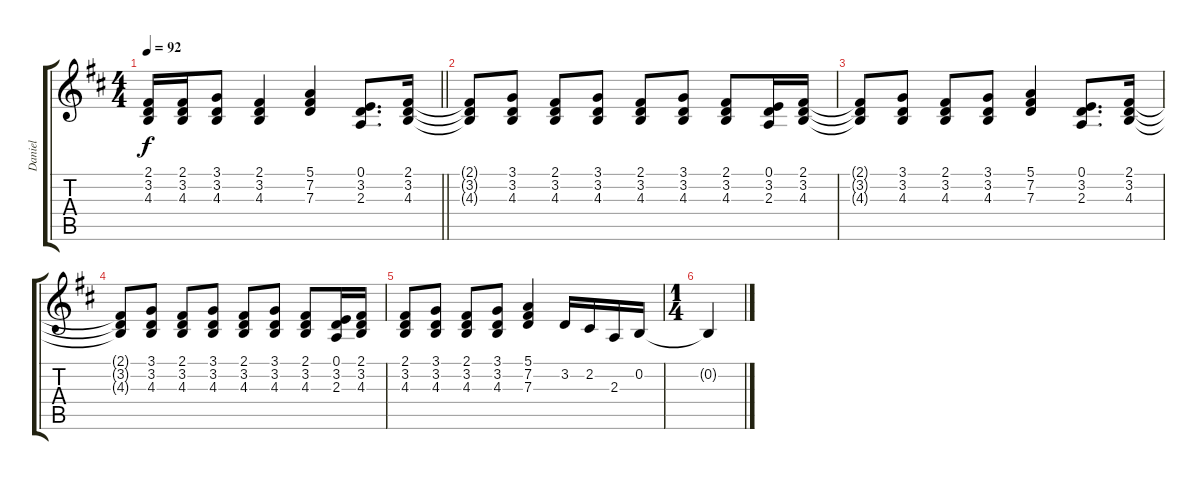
\track ("Daniel" "Daniel") {instrument lead2sawtooth}
\staff {score tabs}
\tuning (E4 B3 G3 D3 A2 E2) {hide}
\ts (4 4)
\tempo 92
\clef g2
\barLineRight lightlight
\ks bminor
(2.1{t} 3.2{t} 4.3{t}).16{dy f} (2.1 3.2 4.3).16 (3.1 3.2 4.3).8 (2.1 3.2 4.3).4 (5.1 7.2 7.3).4 (0.1 3.2 2.3).8{d} (2.1 3.2 4.3).16 |
(2.1{t} 3.2{t} 4.3{t}).8 (3.1 3.2 4.3).8 (2.1 3.2 4.3).8 (3.1 3.2 4.3).8 (2.1 3.2 4.3).8 (3.1 3.2 4.3).8 (2.1 3.2 4.3).8 (0.1 3.2 2.3).16 (2.1 3.2 4.3).16 |
(2.1{t} 3.2{t} 4.3{t}).8 (3.1 3.2 4.3).8 (2.1 3.2 4.3).8 (3.1 3.2 4.3).8 (5.1 7.2 7.3).4 (0.1 3.2 2.3).8{d} (2.1 3.2 4.3).16 |
(2.1{t} 3.2{t} 4.3{t}).8 (3.1 3.2 4.3).8 (2.1 3.2 4.3).8 (3.1 3.2 4.3).8 (2.1 3.2 4.3).8 (3.1 3.2 4.3).8 (2.1 3.2 4.3).8 (0.1 3.2 2.3).16 (2.1 3.2 4.3).16 |
(2.1 3.2 4.3).8 (3.1 3.2 4.3).8 (2.1 3.2 4.3).8 (3.1 3.2 4.3).8 (5.1 7.2 7.3).4 3.2.16 2.2.16 2.3.16 0.2.16 |
\ts (1 4)
0.2{t}.4
